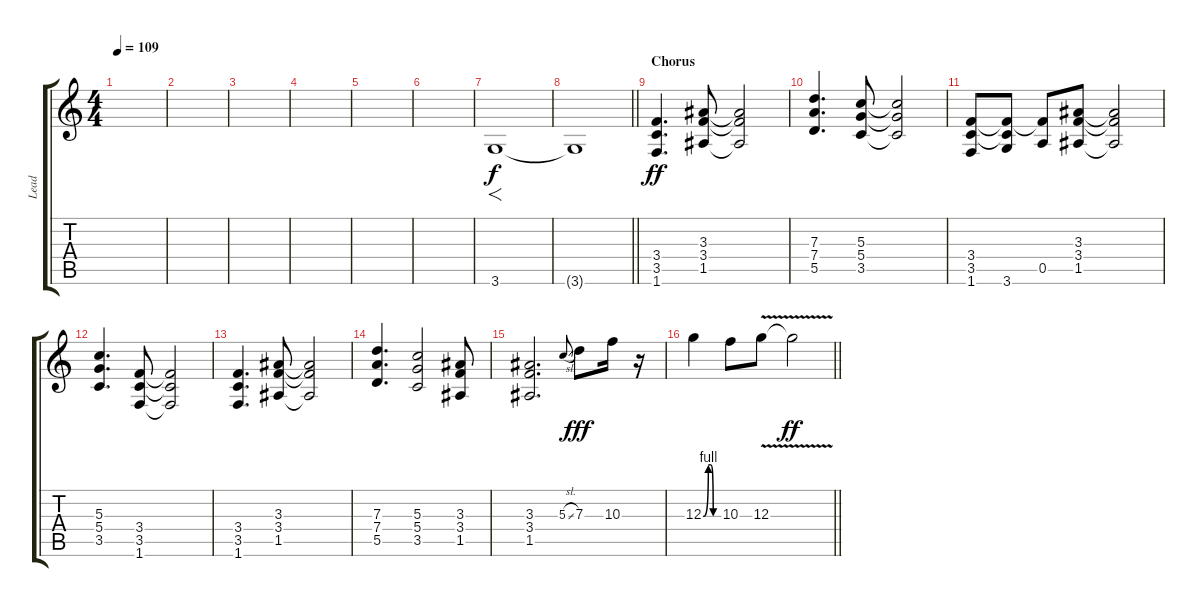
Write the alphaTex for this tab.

\track ("Lead" "Lead") {instrument overdrivenguitar}
\staff {score tabs}
\tuning (E4 B3 G3 D3 A2 E2) {hide}
\ts (4 4)
\tempo 109
\clef g2
\ks c
|
|
|
|
|
|
3.6.1{f} |
\barLineRight lightlight
3.6{t}.1{dy f} |
\section ("" "Chorus")
(3.4 3.5 1.6).4{d dy ff} (3.3 3.4 1.5).8 (3.3{t} 3.4{t} 1.5{t}).2 |
(7.3 7.4 5.5).4{d} (5.3 5.4 3.5).8 (5.3{t} 5.4{t} 3.5{t}).2 |
(3.4 3.5 1.6).8 (3.4{t} 3.5{t} 3.6).8 (3.4{t} 0.5).8 (3.3 3.4 1.5).8 (3.3{t} 3.4{t} 1.5{t}).2 |
(5.3 5.4 3.5).4{d} (3.4 3.5 1.6).8 (3.4{t} 3.5{t} 1.6{t}).2 |
(3.4 3.5 1.6).4{d} (3.3 3.4 1.5).8 (3.3{t} 3.4{t} 1.5{t}).2 |
(7.3 7.4 5.5).4{d} (5.3 5.4 3.5).2 (3.3 3.4 1.5).8 |
(3.3 3.4 1.5).2{d} 5.3{sl}.8{gr onbeat} 7.3.8{dy fff} 10.3.16 r.16 |
\barLineRight lightlight
12.3{be (custom 0 0 20 4 30 4 39 0 60 0)}.4 10.3.8 12.3{v}.8 12.3{t}.2{dy ff}
